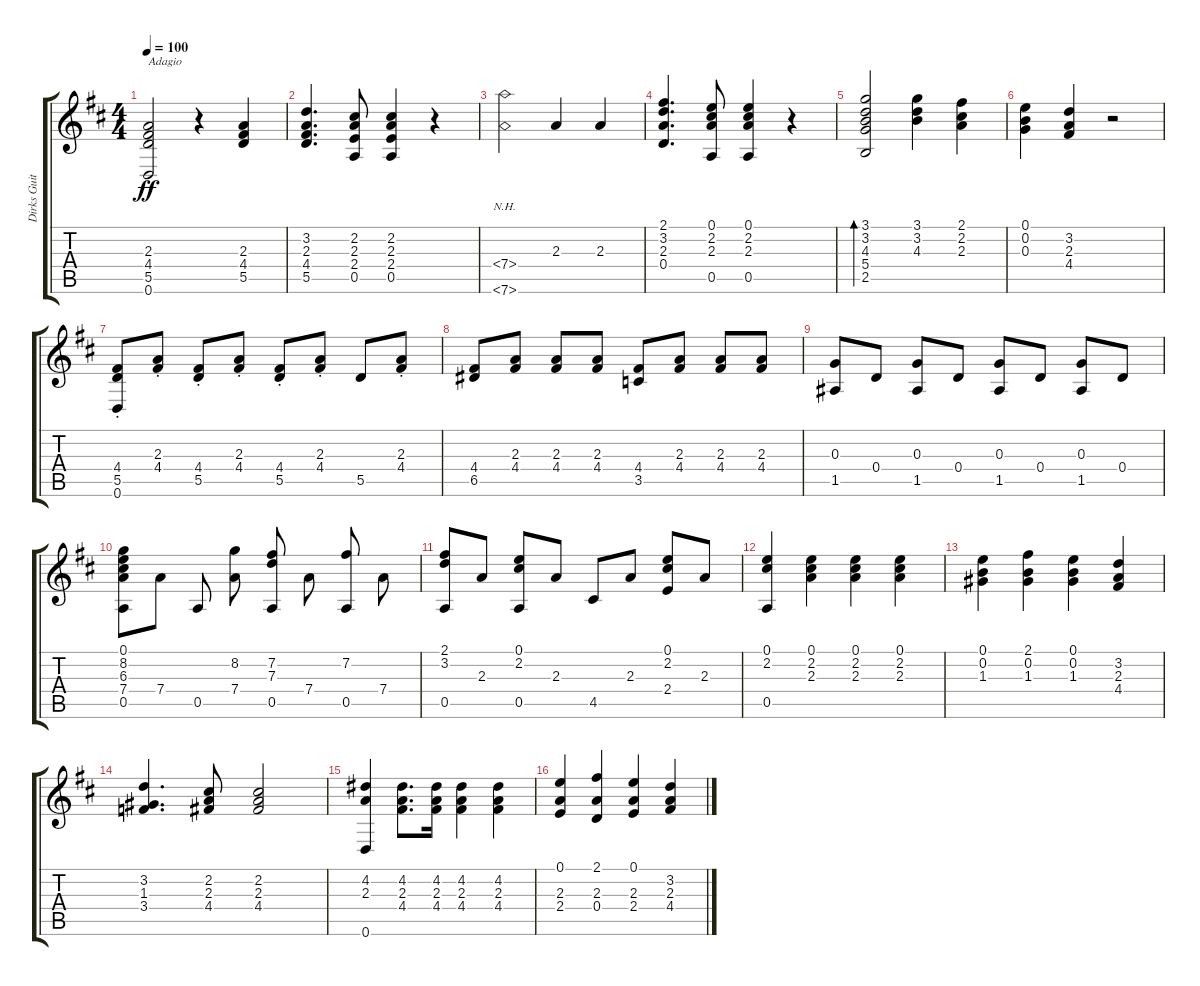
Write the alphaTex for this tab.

\track ("Dirks Guitar" "Dirks Guit") {instrument acousticguitarnylon}
\staff {score tabs}
\tuning (E4 B3 G3 D3 A2 D2) {hide}
\ts (4 4)
\tempo 100
\clef g2
\ks d
(2.3 4.4 5.5 0.6).2{txt "Adagio" dy ff instrument acousticguitarnylon beam Up} r.4{beam split} (2.3 4.4 5.5).4{beam Up} |
(3.2 2.3 4.4 5.5).4{d beam Up beam split} (2.2 2.3 2.4 0.5).8{beam Up beam split} (2.2 2.3 2.4 0.5).4{beam Up} r.4 |
(7.4{nh} 7.6{nh}).2 2.3.4 2.3.4 |
(2.1 3.2 2.3 0.4).4{d beam Up beam split} (0.1 2.2 2.3 0.5).8{beam Up beam split} (0.1 2.2 2.3 0.5).4{beam Up} r.4 |
(3.1 3.2 4.3 5.4 2.5).2{bd 240 beam Up beam split} (3.1 3.2 4.3).4 (2.1 2.2 2.3).4 |
(0.1 0.2 0.3).4 (3.2 2.3 4.4).4 r.2 |
(4.4{st} 5.5{st} 0.6).8 (2.3{st} 4.4{st}).8 (4.4{st} 5.5{st}).8 (2.3{st} 4.4{st}).8 (4.4{st} 5.5{st}).8 (2.3{st} 4.4{st}).8 5.5.8 (2.3{st} 4.4{st}).8 |
(4.4 6.5).8 (2.3 4.4).8 (2.3 4.4).8 (2.3 4.4).8 (4.4 3.5).8 (2.3 4.4).8 (2.3 4.4).8 (2.3 4.4).8 |
(0.3 1.5).8 0.4.8 (0.3 1.5).8 0.4.8 (0.3 1.5).8 0.4.8 (0.3 1.5).8 0.4.8 |
(0.1 8.2 6.3 7.4 0.5).8{beam Down} 7.4.8{beam Down beam split} 0.5.8{beam split} (8.2 7.4).8{beam Down beam split} (7.2 7.3 0.5).8{beam split} 7.4.8{beam Down beam split} (7.2 0.5).8{beam split} 7.4.8{beam Down} |
(2.1 3.2 0.5).8 2.3.8 (0.1 2.2 0.5).8 2.3.8 4.5.8 2.3.8 (0.1 2.2 2.4).8 2.3.8 |
(0.1 2.2 0.5).4 (0.1 2.2 2.3).4 (0.1 2.2 2.3).4 (0.1 2.2 2.3).4 |
(0.1 0.2 1.3).4 (2.1 0.2 1.3).4 (0.1 0.2 1.3).4 (3.2 2.3 4.4).4 |
(3.2 1.3 3.4).4{d} (2.2 2.3 4.4).8 (2.2 2.3 4.4).2 |
(4.2 2.3 0.6).4{beam split} (4.2 2.3 4.4).8{d beam Down} (4.2 2.3 4.4).16{beam Down} (4.2 2.3 4.4).4{beam Down} (4.2 2.3 4.4).4{beam Down} |
(0.1 2.3 2.4).4 (2.1 2.3 0.4).4 (0.1 2.3 2.4).4 (3.2 2.3 4.4).4
